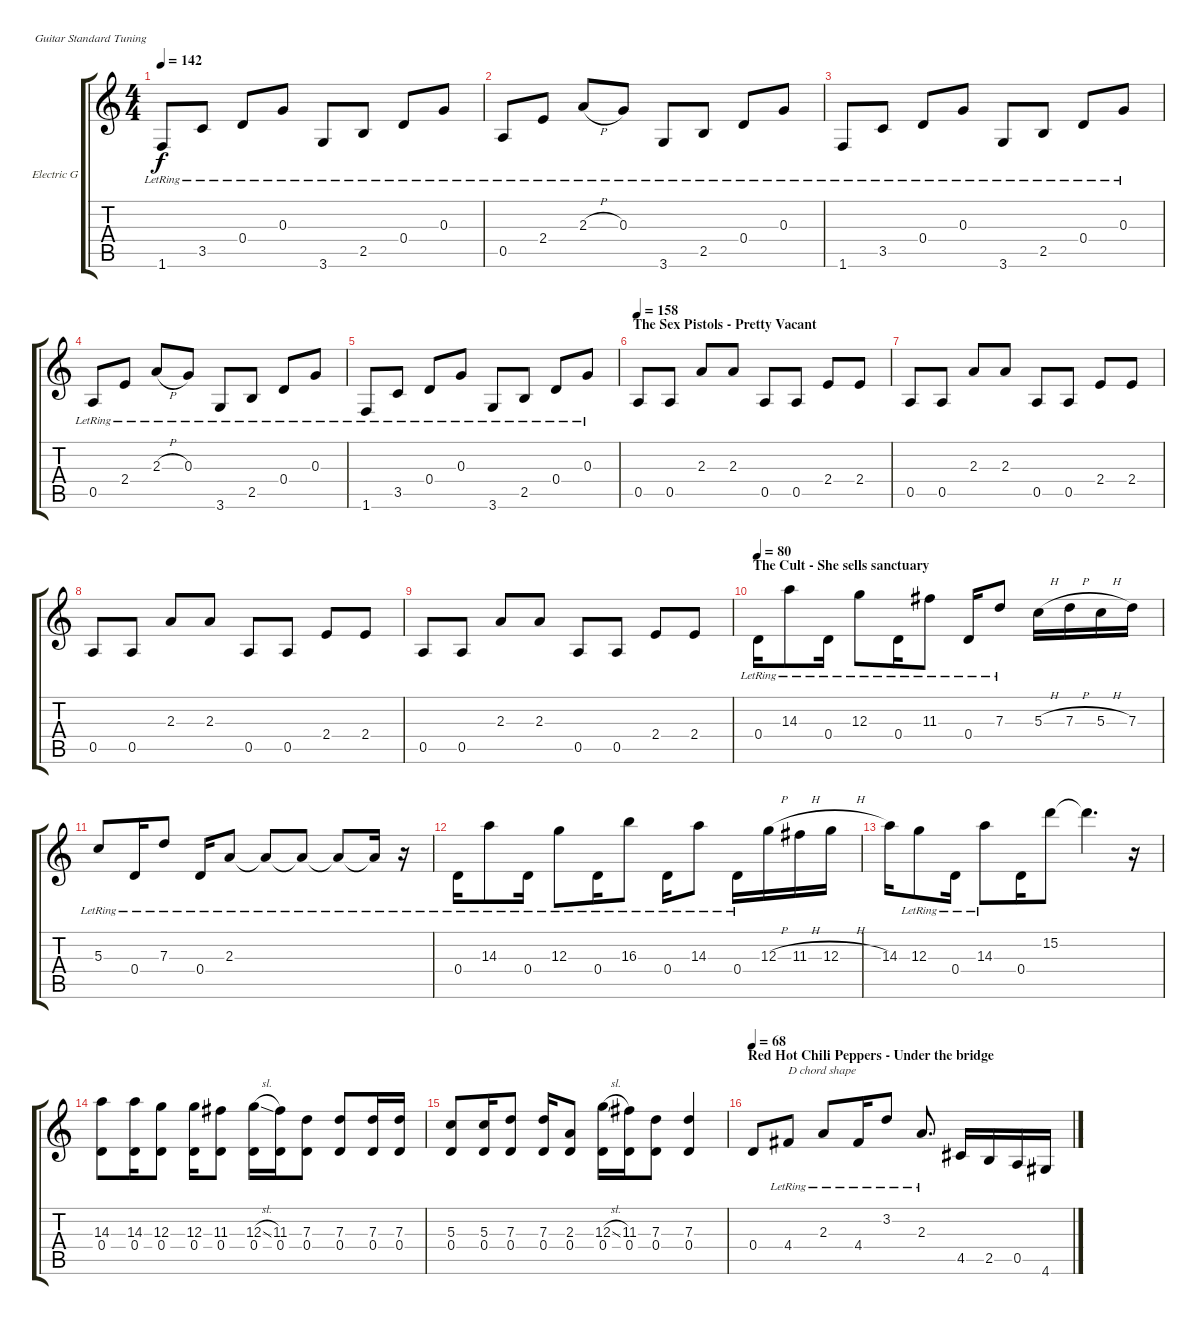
\defaultSystemsLayout 4
\bracketExtendMode groupsimilarinstruments
\firstSystemTrackNameOrientation horizontal
\otherSystemsTrackNameOrientation horizontal
\track ("Electric Guitar" "Electric G") {instrument electricguitarclean}
\staff {score tabs}
\tuning (E4 B3 G3 D3 A2 E2)
\ts (4 4)
\tempo 142
\clef g2
\ks c
1.6{lr}.8{dy f} 3.5{lr}.8 0.4{lr}.8 0.3{lr}.8 3.6{lr}.8 2.5{lr}.8 0.4{lr}.8 0.3{lr}.8 |
0.5{lr}.8 2.4{lr}.8 2.3{h lr}.8 0.3{lr}.8 3.6{lr}.8 2.5{lr}.8 0.4{lr}.8 0.3{lr}.8 |
1.6{lr}.8 3.5{lr}.8 0.4{lr}.8 0.3{lr}.8 3.6{lr}.8 2.5{lr}.8 0.4{lr}.8 0.3{lr}.8 |
0.5{lr}.8 2.4{lr}.8 2.3{h lr}.8 0.3{lr}.8 3.6{lr}.8 2.5{lr}.8 0.4{lr}.8 0.3{lr}.8 |
1.6{lr}.8 3.5{lr}.8 0.4{lr}.8 0.3{lr}.8 3.6{lr}.8 2.5{lr}.8 0.4{lr}.8 0.3{lr}.8 |
\section ("" "The Sex Pistols - Pretty Vacant")
\tempo 158
0.5.8 0.5.8 2.3.8 2.3.8 0.5.8 0.5.8 2.4.8 2.4.8 |
0.5.8 0.5.8 2.3.8 2.3.8 0.5.8 0.5.8 2.4.8 2.4.8 |
0.5.8 0.5.8 2.3.8 2.3.8 0.5.8 0.5.8 2.4.8 2.4.8 |
0.5.8 0.5.8 2.3.8 2.3.8 0.5.8 0.5.8 2.4.8 2.4.8 |
\section ("" "The Cult - She sells sanctuary")
\tempo 80
0.4{lr}.16 14.3{lr}.8 0.4{lr}.16 12.3{lr}.8 0.4{lr}.16 11.3{lr}.8 0.4{lr}.16 7.3{lr}.8 5.3{h}.16 7.3{h}.16 5.3{h}.16 7.3.16 |
5.3{lr}.8 0.4{lr}.16 7.3{lr}.8 0.4{lr}.16 2.3{lr}.8 2.3{lr t}.8 2.3{lr t}.8 2.3{lr t}.8 2.3{lr t}.16 r.16 |
0.4{lr}.16 14.3{lr}.8 0.4{lr}.16 12.3{lr}.8 0.4{lr}.16 16.3{lr}.8 0.4{lr}.16 14.3{lr}.8 0.4{lr}.16 12.3{h}.16 11.3{h}.16 12.3{h}.16 |
14.3.16 12.3{lr}.8 0.4{lr}.16 14.3{lr}.8 0.4.16 15.2.8 15.2{t}.4{d} r.16 |
(14.3 0.4).8 (14.3 0.4).16 (12.3 0.4).8 (12.3 0.4).16 (11.3 0.4).8 (12.3{sl} 0.4).16 (11.3 0.4).16 (7.3 0.4).8 (7.3 0.4).8 (7.3 0.4).16 (7.3 0.4).16 |
(5.3 0.4).8 (5.3 0.4).16 (7.3 0.4).8 (7.3 0.4).16 (2.3 0.4).8 (12.3{sl} 0.4).16 (11.3 0.4).16 (7.3 0.4).8 (7.3 0.4).4 |
\section ("" "Red Hot Chili Peppers - Under the bridge")
\tempo 68
0.4.8 4.4{lr}.8{txt "D chord shape"} 2.3{lr}.8 4.4{lr}.16 3.2{lr}.8 2.3{lr}.8{d} 4.5.16 2.5.16 0.5.16 4.6.16
